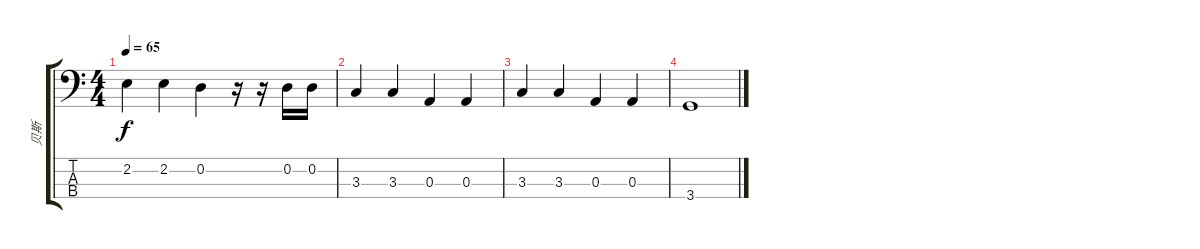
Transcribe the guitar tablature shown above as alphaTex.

\track ("贝斯" "贝斯") {instrument electricbassfinger}
\staff {score tabs}
\tuning (G2 D2 A1 E1) {hide}
\ts (4 4)
\tempo 65
\clef f4
\ks c
2.2.4{dy f} 2.2.4 0.2.4 r.16 r.16 0.2.16 0.2.16 |
3.3.4 3.3.4 0.3.4 0.3.4 |
3.3.4 3.3.4 0.3.4 0.3.4 |
3.4.1
